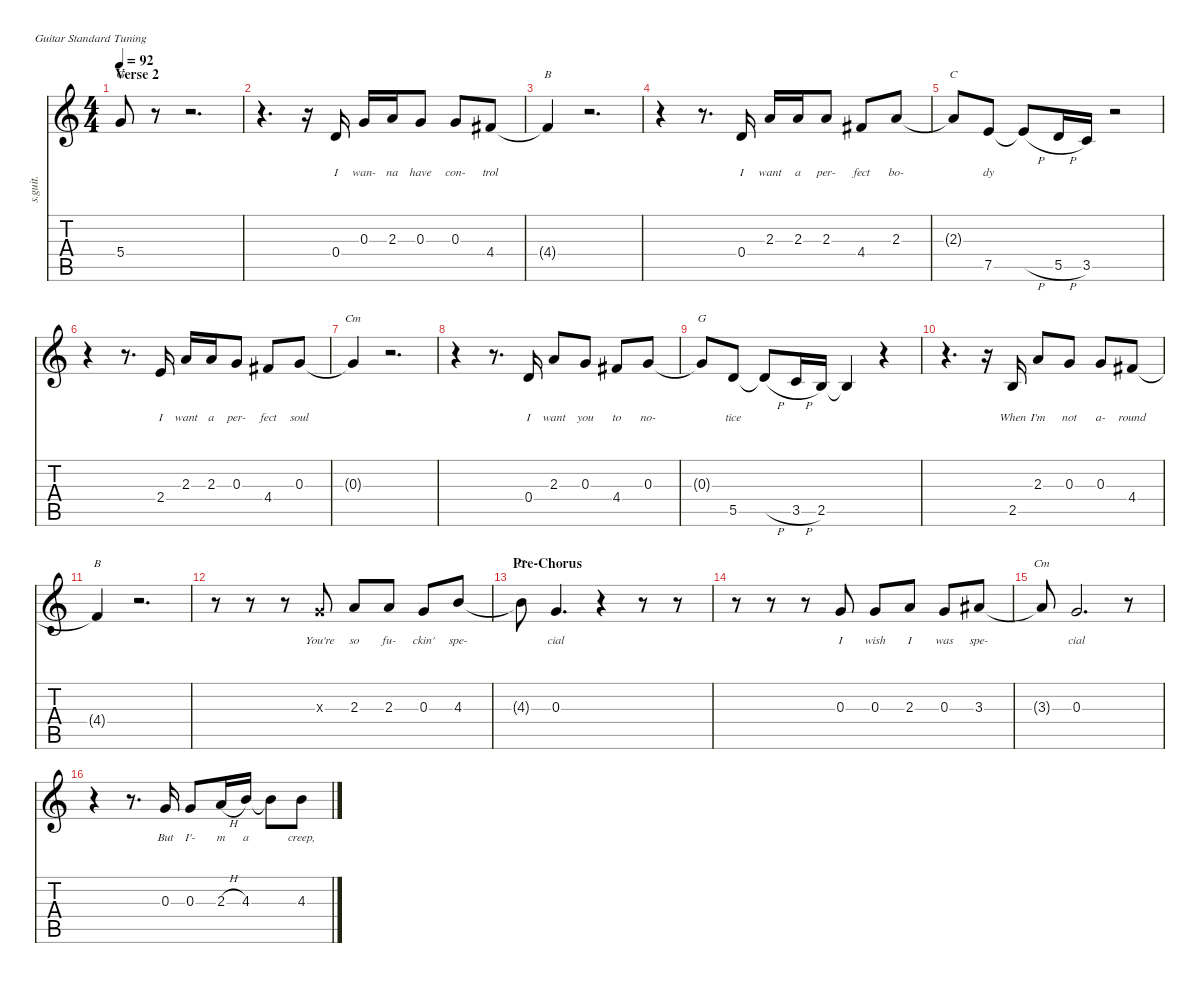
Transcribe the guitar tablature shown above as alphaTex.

\defaultSystemsLayout 4
\hideDynamics
\bracketExtendMode nobrackets
\track ("Thom Yorke - Vocals" "s.guit.") {instrument cello}
\staff {score tabs}
\tuning (E4 B3 G3 D3 A2 E2)
\displaytranspose 12
\chord ("G" 3 1 2 2 0 x) {showdiagram false}
\chord ("B" 3 1 2 2 0 x) {showdiagram false}
\chord ("C" 3 1 2 2 0 x) {showdiagram false}
\chord ("Cm" 3 1 2 2 0 x) {showdiagram false}
\ts (4 4)
\section ("" "Verse 2")
\tempo 92
\clef g2
\ks c
5.4{t}.8{ch "G" lyrics (0 "") lyrics (1 "") lyrics (2 "") lyrics (3 "") lyrics (4 "") dy f} r.8 r.2{d} |
r.4{d} r.16 0.4.16{lyrics (0 "I") lyrics (1 "") lyrics (2 "") lyrics (3 "") lyrics (4 "")} 0.3.16{lyrics (0 "wan-") lyrics (1 "") lyrics (2 "") lyrics (3 "") lyrics (4 "")} 2.3.16{lyrics (0 "na") lyrics (1 "") lyrics (2 "") lyrics (3 "") lyrics (4 "")} 0.3.8{lyrics (0 "have") lyrics (1 "") lyrics (2 "") lyrics (3 "") lyrics (4 "")} 0.3.8{lyrics (0 "con-") lyrics (1 "") lyrics (2 "") lyrics (3 "") lyrics (4 "")} 4.4{acc #}.8{lyrics (0 "trol") lyrics (1 "") lyrics (2 "") lyrics (3 "") lyrics (4 "")} |
4.4{t acc #}.4{ch "B" lyrics (0 "") lyrics (1 "") lyrics (2 "") lyrics (3 "") lyrics (4 "")} r.2{d} |
r.4 r.8{d} 0.4.16{lyrics (0 "I") lyrics (1 "") lyrics (2 "") lyrics (3 "") lyrics (4 "")} 2.3.16{lyrics (0 "want") lyrics (1 "") lyrics (2 "") lyrics (3 "") lyrics (4 "")} 2.3.16{lyrics (0 "a") lyrics (1 "") lyrics (2 "") lyrics (3 "") lyrics (4 "")} 2.3.8{lyrics (0 "per-") lyrics (1 "") lyrics (2 "") lyrics (3 "") lyrics (4 "")} 4.4{acc #}.8{lyrics (0 "fect") lyrics (1 "") lyrics (2 "") lyrics (3 "") lyrics (4 "")} 2.3.8{lyrics (0 "bo-") lyrics (1 "") lyrics (2 "") lyrics (3 "") lyrics (4 "")} |
2.3{t}.8{ch "C" lyrics (0 "") lyrics (1 "") lyrics (2 "") lyrics (3 "") lyrics (4 "")} 7.5.8{lyrics (0 "dy") lyrics (1 "") lyrics (2 "") lyrics (3 "") lyrics (4 "")} 7.5{h t}.8{lyrics (0 "") lyrics (1 "") lyrics (2 "") lyrics (3 "") lyrics (4 "")} 5.5{h}.16{lyrics (0 "") lyrics (1 "") lyrics (2 "") lyrics (3 "") lyrics (4 "")} 3.5.16{lyrics (0 "") lyrics (1 "") lyrics (2 "") lyrics (3 "") lyrics (4 "")} r.2 |
r.4 r.8{d} 2.4.16{lyrics (0 "I") lyrics (1 "") lyrics (2 "") lyrics (3 "") lyrics (4 "")} 2.3.16{lyrics (0 "want") lyrics (1 "") lyrics (2 "") lyrics (3 "") lyrics (4 "")} 2.3.16{lyrics (0 "a") lyrics (1 "") lyrics (2 "") lyrics (3 "") lyrics (4 "")} 0.3.8{lyrics (0 "per-") lyrics (1 "") lyrics (2 "") lyrics (3 "") lyrics (4 "")} 4.4{acc #}.8{lyrics (0 "fect") lyrics (1 "") lyrics (2 "") lyrics (3 "") lyrics (4 "")} 0.3.8{lyrics (0 "soul") lyrics (1 "") lyrics (2 "") lyrics (3 "") lyrics (4 "")} |
0.3{t}.4{ch "Cm" lyrics (0 "") lyrics (1 "") lyrics (2 "") lyrics (3 "") lyrics (4 "")} r.2{d} |
r.4 r.8{d} 0.4.16{lyrics (0 "I") lyrics (1 "") lyrics (2 "") lyrics (3 "") lyrics (4 "")} 2.3.8{lyrics (0 "want") lyrics (1 "") lyrics (2 "") lyrics (3 "") lyrics (4 "")} 0.3.8{lyrics (0 "you") lyrics (1 "") lyrics (2 "") lyrics (3 "") lyrics (4 "")} 4.4{acc #}.8{lyrics (0 "to") lyrics (1 "") lyrics (2 "") lyrics (3 "") lyrics (4 "")} 0.3.8{lyrics (0 "no-") lyrics (1 "") lyrics (2 "") lyrics (3 "") lyrics (4 "")} |
0.3{t}.8{ch "G" lyrics (0 "") lyrics (1 "") lyrics (2 "") lyrics (3 "") lyrics (4 "")} 5.5.8{lyrics (0 "tice") lyrics (1 "") lyrics (2 "") lyrics (3 "") lyrics (4 "")} 5.5{h t}.8{lyrics (0 "") lyrics (1 "") lyrics (2 "") lyrics (3 "") lyrics (4 "")} 3.5{h}.16{lyrics (0 "") lyrics (1 "") lyrics (2 "") lyrics (3 "") lyrics (4 "")} 2.5.16{lyrics (0 "") lyrics (1 "") lyrics (2 "") lyrics (3 "") lyrics (4 "")} 2.5{t}.4{lyrics (0 "") lyrics (1 "") lyrics (2 "") lyrics (3 "") lyrics (4 "")} r.4 |
r.4{d} r.16 2.5.16{lyrics (0 "When") lyrics (1 "") lyrics (2 "") lyrics (3 "") lyrics (4 "")} 2.3.8{lyrics (0 "I'm") lyrics (1 "") lyrics (2 "") lyrics (3 "") lyrics (4 "")} 0.3.8{lyrics (0 "not") lyrics (1 "") lyrics (2 "") lyrics (3 "") lyrics (4 "")} 0.3.8{lyrics (0 "a-") lyrics (1 "") lyrics (2 "") lyrics (3 "") lyrics (4 "")} 4.4{acc #}.8{lyrics (0 "round") lyrics (1 "") lyrics (2 "") lyrics (3 "") lyrics (4 "")} |
4.4{t acc #}.4{ch "B" lyrics (0 "") lyrics (1 "") lyrics (2 "") lyrics (3 "") lyrics (4 "")} r.2{d} |
r.8 r.8 r.8 0.3{x}.8{lyrics (0 "You're") lyrics (1 "") lyrics (2 "") lyrics (3 "") lyrics (4 "")} 2.3.8{lyrics (0 "so") lyrics (1 "") lyrics (2 "") lyrics (3 "") lyrics (4 "")} 2.3.8{lyrics (0 "fu-") lyrics (1 "") lyrics (2 "") lyrics (3 "") lyrics (4 "")} 0.3.8{lyrics (0 "ckin'") lyrics (1 "") lyrics (2 "") lyrics (3 "") lyrics (4 "")} 4.3.8{lyrics (0 "spe-") lyrics (1 "") lyrics (2 "") lyrics (3 "") lyrics (4 "")} |
\section ("" "Pre-Chorus")
4.3{t}.8{ch "C" lyrics (0 "") lyrics (1 "") lyrics (2 "") lyrics (3 "") lyrics (4 "")} 0.3.4{d lyrics (0 "cial") lyrics (1 "") lyrics (2 "") lyrics (3 "") lyrics (4 "")} r.4 r.8 r.8 |
r.8 r.8 r.8 0.3.8{lyrics (0 "I") lyrics (1 "") lyrics (2 "") lyrics (3 "") lyrics (4 "")} 0.3.8{lyrics (0 "wish") lyrics (1 "") lyrics (2 "") lyrics (3 "") lyrics (4 "")} 2.3.8{lyrics (0 "I") lyrics (1 "") lyrics (2 "") lyrics (3 "") lyrics (4 "")} 0.3.8{lyrics (0 "was") lyrics (1 "") lyrics (2 "") lyrics (3 "") lyrics (4 "")} 3.3{acc #}.8{lyrics (0 "spe-") lyrics (1 "") lyrics (2 "") lyrics (3 "") lyrics (4 "")} |
3.3{t acc #}.8{ch "Cm" lyrics (0 "") lyrics (1 "") lyrics (2 "") lyrics (3 "") lyrics (4 "")} 0.3.2{d lyrics (0 "cial") lyrics (1 "") lyrics (2 "") lyrics (3 "") lyrics (4 "")} r.8 |
r.4 r.8{d} 0.3.16{lyrics (0 "But") lyrics (1 "") lyrics (2 "") lyrics (3 "") lyrics (4 "")} 0.3.8{lyrics (0 "I'-") lyrics (1 "") lyrics (2 "") lyrics (3 "") lyrics (4 "")} 2.3{h}.16{lyrics (0 "m") lyrics (1 "") lyrics (2 "") lyrics (3 "") lyrics (4 "")} 4.3.16{lyrics (0 "a") lyrics (1 "") lyrics (2 "") lyrics (3 "") lyrics (4 "")} 4.3{t}.8{lyrics (0 "") lyrics (1 "") lyrics (2 "") lyrics (3 "") lyrics (4 "")} 4.3.8{lyrics (0 "creep,") lyrics (1 "") lyrics (2 "") lyrics (3 "") lyrics (4 "")}
